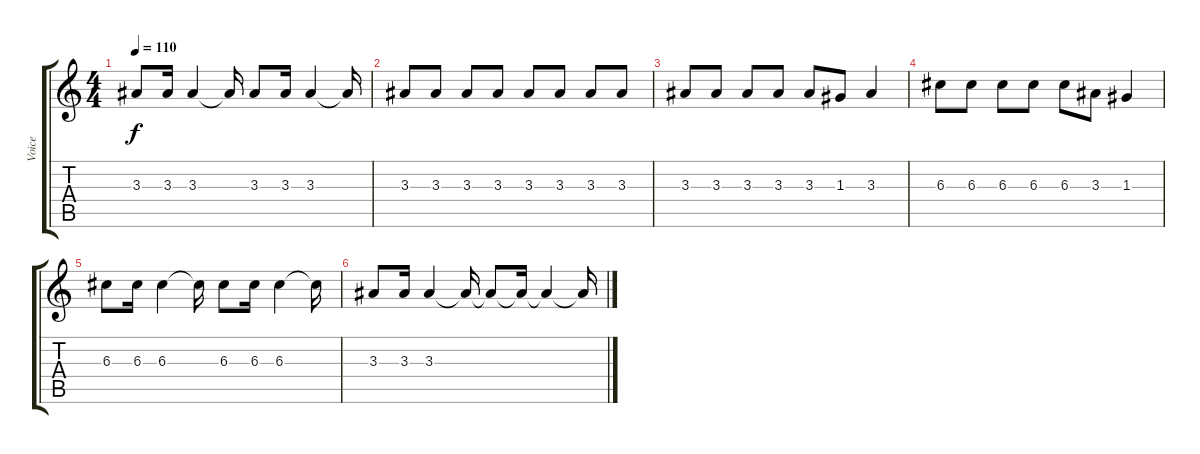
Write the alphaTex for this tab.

\track ("Voice" "Voice") {instrument contrabass}
\staff {score tabs}
\tuning (E4 B3 G3 D3 A2 E2) {hide}
\ts (4 4)
\tempo 110
\clef g2
\ks c
3.3.8{dy f} 3.3.16 3.3.4 3.3{t}.16 3.3.8 3.3.16 3.3.4 3.3{t}.16 |
3.3.8 3.3.8 3.3.8 3.3.8 3.3.8 3.3.8 3.3.8 3.3.8 |
3.3.8 3.3.8 3.3.8 3.3.8 3.3.8 1.3.8 3.3.4 |
6.3.8 6.3.8 6.3.8 6.3.8 6.3.8 3.3.8 1.3.4 |
6.3.8 6.3.16 6.3.4 6.3{t}.16 6.3.8 6.3.16 6.3.4 6.3{t}.16 |
3.3.8 3.3.16 3.3.4 3.3{t}.16 3.3{t}.8 3.3{t}.16 3.3{t}.4 3.3{t}.16
